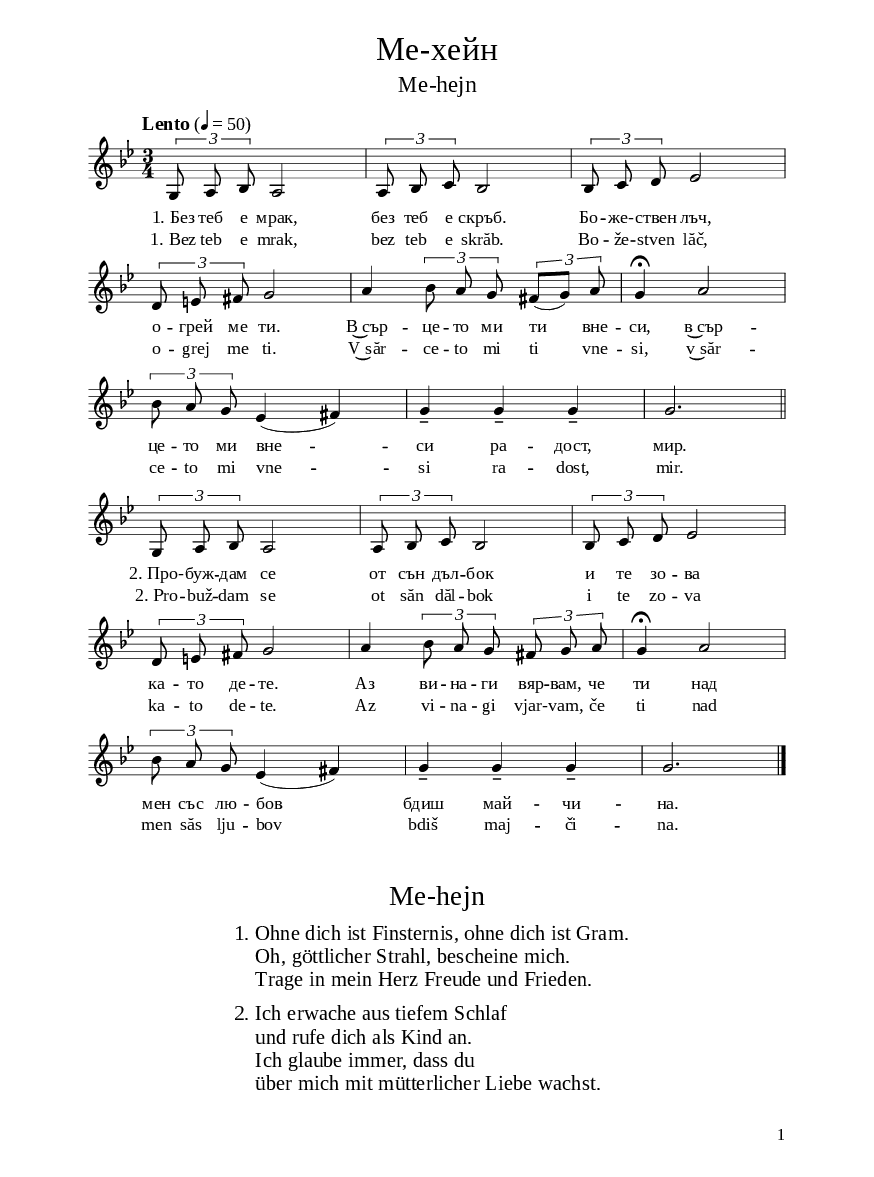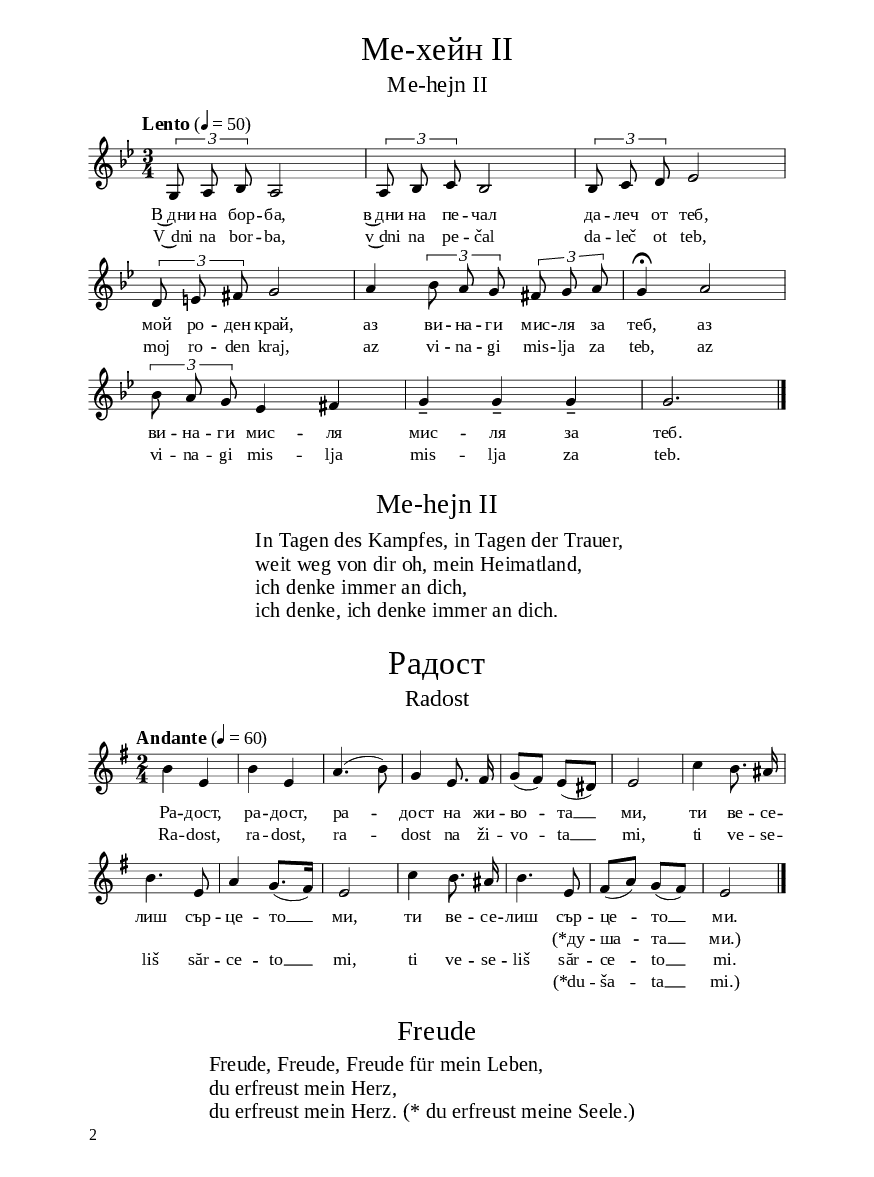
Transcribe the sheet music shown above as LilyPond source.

\version "2.24.4"

% include paper part and global functions
\include "include/globals.ily"

\bookpart {

  \label #'ref175_2
  \tocItem \markup "Ме-хейн – Me-hejn "
  \include "include/bookpart-paper.ily"
  \score {
    \include "include/score-layout.ily"

    \new Voice \absolute {
      \clef treble
      \key g \minor
      \time 3/4
      \tempoFunc "Lento" 4 "50"
      \autoBeamOff


      \times 2/3  {
        g8  a8 bes8
      }
      a2 | % 2

      \times 2/3  {
        a8  bes8 c'8
      }
      bes2 | % 3

      \times 2/3  {
        bes8  c'8 d'8
      }
      es'2 \break | % 4

      \times 2/3  {
        d'8  e'8 fis'8
      }
      g'2 | % 5
      a'4
      \times 2/3  {
        bes'8  a'8 g'8
      }

      \times 2/3  {
        fis'8 ( [g'8])  a'8
      }
      | % 6
      g'4 ^\fermata a'2 \break | % 7

      \times 2/3  {
        bes'8  a'8 g'8
      }
      \slurSolid
      es'4

      ( fis'4 )| % 8
      g'4 -- g'4 -- g'4 -- | % 9
      g'2. \bar "||" \break


      \times 2/3  {
        g8  a8 bes8
      }
      a2 | % 2

      \times 2/3  {
        a8  bes8 c'8
      }
      bes2 | % 3

      \times 2/3  {
        bes8  c'8 d'8
      }
      es'2 \break | % 4

      \times 2/3  {
        d'8  e'8 fis'8
      }
      g'2 | % 5
      a'4
      \times 2/3  {
        bes'8  a'8 g'8
      }

      \times 2/3  {
        fis'8 g'8  a'8
      }
      | % 6
      g'4 ^\fermata a'2 \break | % 7

      \times 2/3  {
        bes'8  a'8 g'8
      }
      es'4

      (fis'4) | % 8
      g'4 -- g'4 -- g'4 -- | % 9
      g'2. \bar "|."
    }

    \addlyrics {
      "1. Без" теб е мрак, без теб е скръб. Бо -- "же-" -- ствен лъч,
      о -- грей ме ти. В~сър -- це -- то ми ти вне -- си, в~сър -- це -- то ми вне -- си ра -- дост, мир.
      "2. Про-" -- буж -- дам се от сън дъл -- бок и те зо -- ва  ка -- то  де -- те.
      Аз  ви -- на -- ги  вяр -- вам,  че  ти над  мен  със лю -- бов  бдиш  май -- чи -- на.
    }
    \addlyrics {
      "1. Bez" teb e mrak, bez teb e skrăb. Bo -- že -- stven lăč,
      o -- grej me ti. V~săr -- ce -- to mi ti vne -- si, v~săr -- ce -- to mi vne -- si ra -- dost, mir.
      "2. Pro" -- buž -- dam se ot săn dăl -- bok i te zo -- va  ka -- to  de -- te.
      Az  vi -- na -- gi  "vjar-" -- vam,  če  ti nad  men  săs lju -- bov  bdiš  maj -- či -- na.
    }

    \header {
      title = \titleFunc "Ме-хейн" "Me-hejn"
    }

    \midi{}

  } % score

  \markup \vspace #2

  \version "2.24.4"

\markup \fill-line { \fontsize #deTitleFontSize "Me-hejn" }
\markup \null
\markup \null
\markup  \abs-fontsize #10 {
  \hspace #20
  \override #`(baseline-skip . ,deCoupletBaselineSkip)

  \column {



    \line { 1.  Ohne dich ist Finsternis, ohne dich ist Gram.}
    \line { "   " Oh, göttlicher Strahl, bescheine mich.}
    \line { "   " Trage in mein Herz Freude und Frieden.}
    \vspace #0.5
    \line {2. Ich erwache aus tiefem Schlaf }
    \line { "   " und rufe dich als Kind an.}
    \line { "   " Ich glaube immer, dass du}
    \line { "   " über mich mit mütterlicher Liebe wachst.}

  }
}



  \label #'ref175_3
  \tocItem \markup "Ме-хейн II – Me-hejn II "
  \include "include/bookpart-paper.ily"
  \score {
    \include "include/score-layout.ily"

    \new Voice \absolute {
      \clef treble
      \key g \minor
      \time 3/4
      \tempoFunc "Lento" 4 "50"
      \autoBeamOff


      \times 2/3  {
        g8  a8 bes8
      }
      a2 | % 2

      \times 2/3  {
        a8  bes8 c'8
      }
      bes2 | % 3

      \times 2/3  {
        bes8  c'8 d'8
      }
      es'2 \break | % 4

      \times 2/3  {
        d'8  e'8 fis'8
      }
      g'2 | % 5
      a'4
      \times 2/3  {
        bes'8  a'8 g'8
      }

      \times 2/3  {
        fis'8  g'8  a'8
      }
      | % 6
      g'4 ^\fermata a'2 \break | % 7

      \times 2/3  {
        bes'8  a'8 g'8
      }
      \slurSolid
      es'4

      fis'4 | % 8
      g'4 -- g'4 -- g'4 -- | % 9
      g'2. \bar "|." \break



    }

    \addlyrics {
      В~дни на бор -- ба, в~дни на пе -- чал да -- леч от теб,
      мой ро -- ден край, аз ви -- на -- ги мис -- ля за теб,
      аз ви -- на -- ги мис -- ля  мис -- ля за теб.
    }

    \addlyrics {
      V~dni na bor -- ba, v~dni na pe -- čal da -- leč ot teb,
      moj ro -- den kraj, az vi -- na -- gi mis -- lja za teb,
      az vi -- na -- gi mis -- lja  mis -- lja za teb.
    }

    \header {
      title = \titleFunc "Ме-хейн II" "Me-hejn II"
    }

    \midi{}

  } % score
  \markup \vspace #1

  \version "2.24.4"

\markup \fill-line { \fontsize #deTitleFontSize "Me-hejn II" }
\markup \null
\markup \null
\markup  \abs-fontsize #10 {
  \hspace #20
  \override #`(baseline-skip . ,deCoupletBaselineSkip)

  \column {

 \line { "   " In Tagen des Kampfes, in Tagen der Trauer, }
 \line { "   " weit weg von dir oh, mein Heimatland,}
 \line { "   " ich denke immer an dich, }
 \line { "   " ich denke, ich denke immer an dich. }

  }
}


  \markup \vspace #1
  \label #'ref174_3
  \tocItem \markup "Радост – Radost"
  \include "include/bookpart-paper.ily"
  \score {
    \include "include/score-layout.ily"

    \new Voice \absolute {
      \clef treble
      \key e \minor
      \time 2/4
      \tempoFunc "Andante" 4 "60"
      \autoBeamOff
      b'4 e'4 | % 2
      b'4 e'4 | % 3
      a'4. ( b'8 ) | % 4
      g'4  e'8. fis'16 | % 5
      g'8 ( [fis'8] ) e'8 ( [dis'8] ) | % 6
      e'2 | % 7
      c''4  b'8. ais'16 \break | % 8
      b'4. e'8 | % 9
      a'4  g'8. [( fis'16 )] |
      e'2 | % 11
      c''4  b'8. ais'16 | % 12
      b'4. e'8 | % 13
      fis'8 ([ a'8 ]) g'8 ( [fis'8] ) | % 14
      e'2 \bar "|."
    }

    \addlyrics {
      Ра -- дост,
      ра -- дост, ра -- дост на жи -- во -- та __ ми, ти
      ве -- се -- лиш сър -- це -- то __ ми, ти ве -- се
      -- лиш сър -- це -- то __ ми.}
      \addlyrics {
        \repeat unfold 23 { \skip 2 } (*ду -- ша -- та __ ми.)}
        \addlyrics {
          Ra -- dost,
          ra -- dost, ra -- dost na ži -- vo -- ta __ mi, ti
          ve -- se -- liš săr -- ce -- to __ mi, ti ve -- se
          -- liš săr -- ce -- to __ mi.}
          \addlyrics {
            \repeat unfold 23 { \skip 2 } (*du -- ša -- ta __ mi.)}

            \header {
              title = \titleFunc "Радост" "Radost"
            }

            \midi{}

          } % score

          \markup \vspace #1

          % include foreign translation(s) of the song
          \version "2.24.4"

\markup \fill-line { \fontsize #deTitleFontSize "Freude" }
\markup \null
\markup \null
\markup \abs-fontsize #10 {
  \hspace #15
  \override #`(baseline-skip . ,deCoupletBaselineSkip)

  \column {

    \line { " "Freude, Freude, Freude für mein Leben, }
 \line { " "du erfreust mein Herz, }
  \line { " " du erfreust mein Herz. (* du erfreust meine Seele.)}
  }
}






        } % bookpart